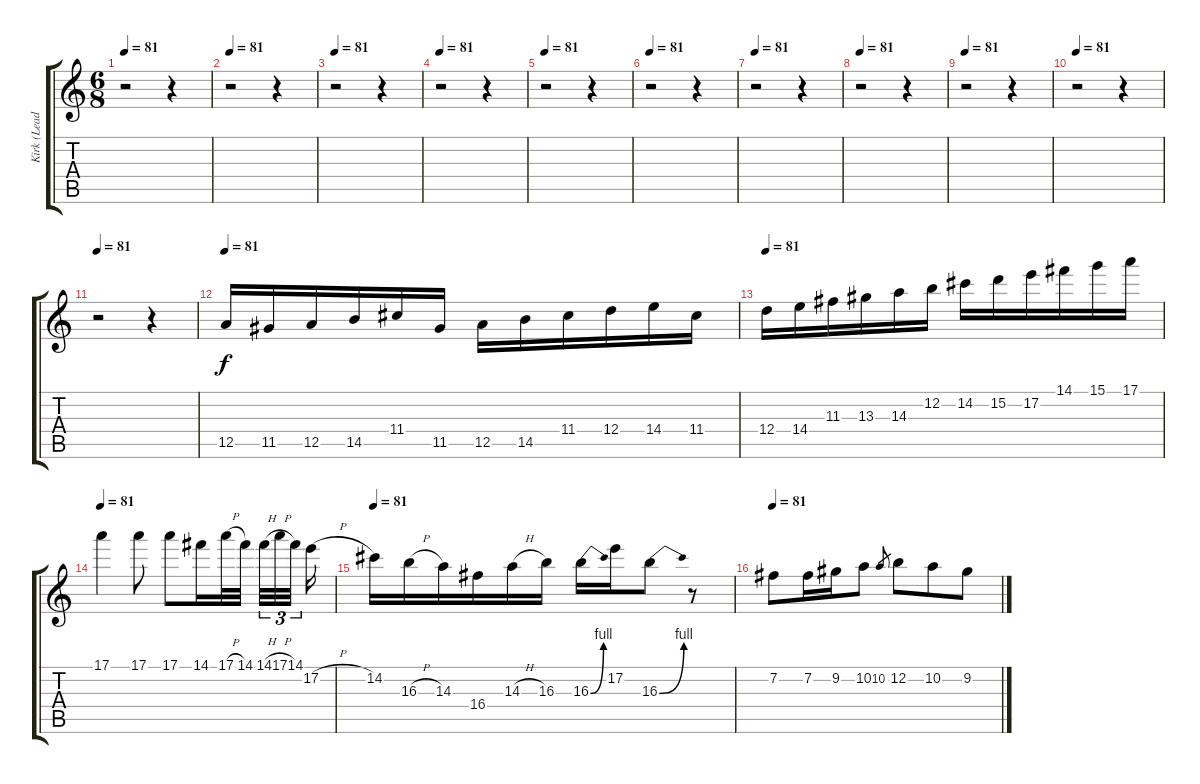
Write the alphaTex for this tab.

\track ("Kirk (Lead Guitar)" "Kirk (Lead") {instrument distortionguitar}
\staff {score tabs}
\tuning (E4 B3 G3 D3 A2 E2) {hide}
\ts (6 8)
\tempo 81
\clef g2
\ks c
r.2{dy f} r.4 |
\tempo 81
r.2 r.4 |
\tempo 81
r.2 r.4 |
\tempo 81
r.2 r.4 |
\tempo 81
r.2 r.4 |
\tempo 81
r.2 r.4 |
\tempo 81
r.2 r.4 |
\tempo 81
r.2 r.4 |
\tempo 81
r.2 r.4 |
\tempo 81
r.2 r.4 |
\tempo 81
r.2 r.4 |
\tempo 81
12.5.16{volume 13} 11.5.16 12.5.16 14.5.16 11.4.16 11.5.16 12.5.16 14.5.16 11.4.16 12.4.16 14.4.16 11.4.16 |
\tempo 81
12.4.16 14.4.16 11.3.16 13.3.16 14.3.16 12.2.16 14.2.16 15.2.16 17.2.16 14.1.16 15.1.16 17.1.16 |
\tempo 81
17.1.4 17.1.8 17.1.8 14.1.16 17.1{h}.32 14.1.32 14.1{h}.32{tu (3 2)} 17.1{h}.32{tu (3 2)} 14.1.32{tu (3 2)} 17.2{h}.16 |
\tempo 81
14.2.16 16.3{h}.16 14.3.16 16.4.16 14.3{h}.16 16.3.16 16.3{be (bend 0 0 60 4)}.16 17.2.16 16.3{be (bend 0 0 60 4)}.8 r.8 |
\tempo 81
7.2.8 7.2.16 9.2.16 10.2.8 10.2.8{gr} 12.2.8 10.2.8 9.2.8
